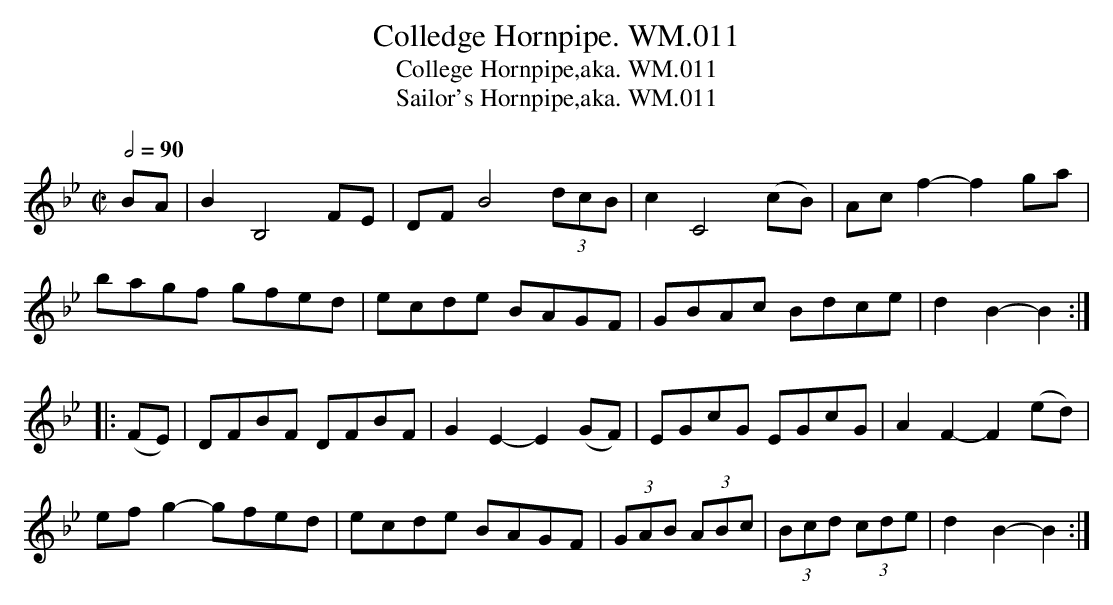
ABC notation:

X:1
T:Colledge Hornpipe. WM.011
T:College Hornpipe,aka. WM.011
T:Sailor's Hornpipe,aka. WM.011
M:C|
L:1/8
Q:1/2=90
K:Bb
BA|B2B,4FE|DFB4(3dcB|c2C4(cB)|Acf2-f2ga|
bagf gfed|ecde BAGF|GBAc Bdce|d2B2-B2:|
|:(FE)|DFBF DFBF|G2E2-E2(GF)|EGcG EGcG|A2F2-F2(ed)|
efg2-gfed|ecde BAGF|(3GAB (3ABc|(3Bcd (3cde|d2B2-B2:|
